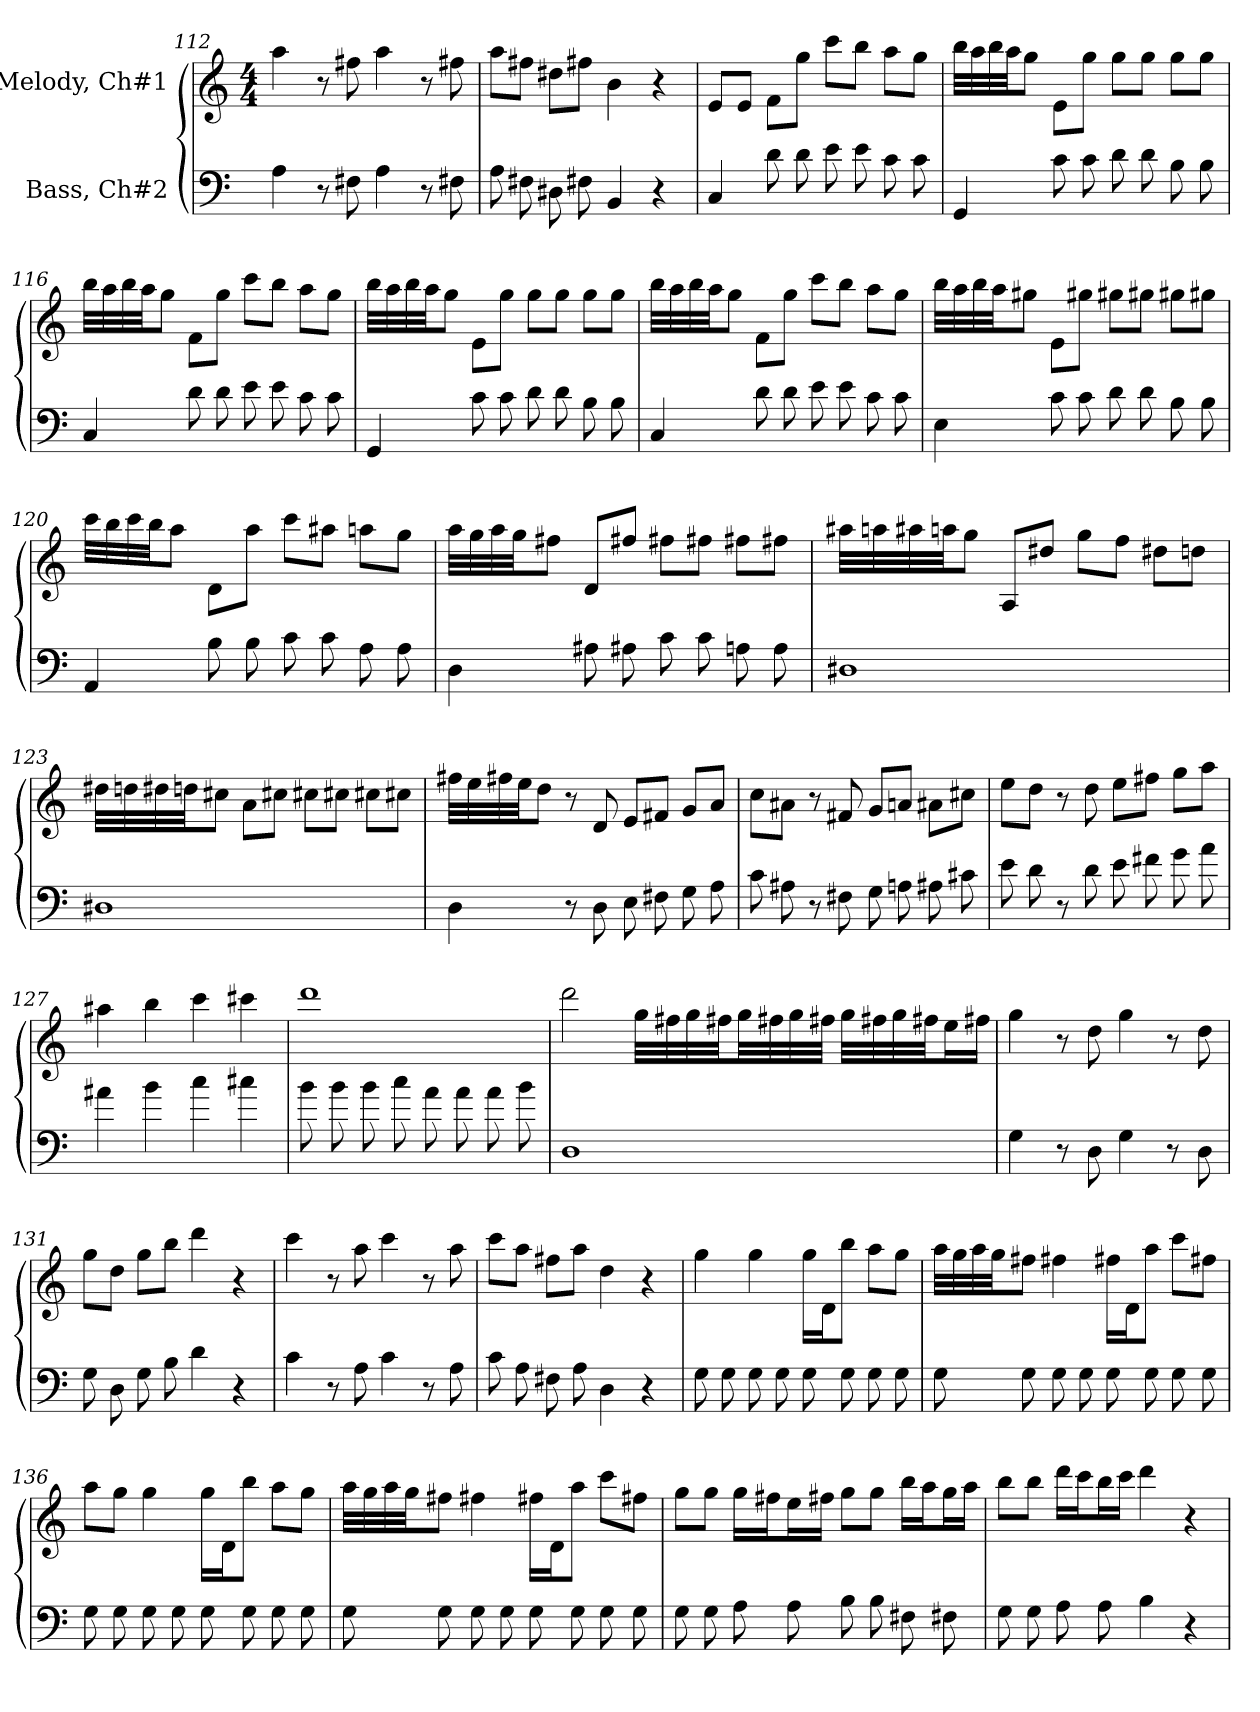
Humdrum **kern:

**kern	**kern
*part2	*part1
*staff2	*staff1
*I"Bass, Ch#2	*I"Melody, Ch#1
*clefF4	*
*	*M4/4
=112	=112
4A	4aa
8r	8r
8F#X	8ff#X
4A	4aa
8r	8r
8F#X	8ff#X
=113	=113
8A	8aaL
8F#X	8ff#XJ
8D#X	8dd#XL
8F#X	8ff#XJ
4BB	4b
4r	4r
=114	=114
4C	8eL
.	8eJ
8d	8fL
8d	8ggJ
8e	8cccL
8e	8bbJ
8c	8aaL
8c	8ggJ
=115	=115
4GG	32bbLLL
.	32aa
.	32bb
.	32aaJJ
.	8ggJ
8c	8eL
8c	8ggJ
8d	8ggL
8d	8ggJ
8B	8ggL
8B	8ggJ
=116	=116
4C	32bbLLL
.	32aa
.	32bb
.	32aaJJ
.	8ggJ
8d	8fL
8d	8ggJ
8e	8cccL
8e	8bbJ
8c	8aaL
8c	8ggJ
=117	=117
4GG	32bbLLL
.	32aa
.	32bb
.	32aaJJ
.	8ggJ
8c	8eL
8c	8ggJ
8d	8ggL
8d	8ggJ
8B	8ggL
8B	8ggJ
=118	=118
4C	32bbLLL
.	32aa
.	32bb
.	32aaJJ
.	8ggJ
8d	8fL
8d	8ggJ
8e	8cccL
8e	8bbJ
8c	8aaL
8c	8ggJ
=119	=119
4E	32bbLLL
.	32aa
.	32bb
.	32aaJJ
.	8gg#XJ
8c	8eL
8c	8gg#XJ
8d	8gg#XL
8d	8gg#XJ
8B	8gg#XL
8B	8gg#XJ
=120	=120
4AA	32cccLLL
.	32bb
.	32ccc
.	32bbJJ
.	8aaJ
8B	8dL
8B	8aaJ
8c	8cccL
8c	8aa#XJ
8A	8aaL
8A	8ggJ
=121	=121
4D	32aaLLL
.	32gg
.	32aa
.	32ggJJ
.	8ff#XJ
8A#X	8dL
8A#X	8ff#XJ
8c	8ff#XL
8c	8ff#XJ
8A	8ff#XL
8A	8ff#XJ
=122	=122
1D#X	32aa#XLLL
.	32aa
.	32aa#X
.	32aaJJ
.	8ggJ
.	8AL
.	8dd#XJ
.	8ggL
.	8ffJ
.	8dd#XL
.	8ddJ
=123	=123
1D#X	32dd#XLLL
.	32dd
.	32dd#X
.	32ddJJ
.	8cc#XJ
.	8aL
.	8cc#XJ
.	8cc#XL
.	8cc#XJ
.	8cc#XL
.	8cc#XJ
=124	=124
4D	32ff#XLLL
.	32ee
.	32ff#X
.	32eeJJ
.	8ddJ
8r	8r
8D	8d
8E	8eL
8F#X	8f#XJ
8G	8gL
8A	8aJ
=125	=125
8c	8ccL
8A#X	8a#XJ
8r	8r
8F#X	8f#X
8G	8gL
8A	8aJ
8A#X	8a#XL
8c#X	8cc#XJ
=126	=126
8e	8eeL
8d	8ddJ
8r	8r
8d	8dd
8e	8eeL
8f#X	8ff#XJ
8g	8ggL
8a	8aaJ
=127	=127
4a#X	4aa#X
4b	4bb
4cc	4ccc
4cc#X	4ccc#X
=128	=128
8b	1ddd
8b	.
8b	.
8cc	.
8a	.
8a	.
8a	.
8b	.
=129	=129
1D	2ddd
.	32ggLLL
.	32ff#X
.	32gg
.	32ff#XJJ
.	32ggLL
.	32ff#X
.	32gg
.	32ff#XJJJ
.	32ggLLL
.	32ff#X
.	32gg
.	32ff#XJJ
.	16eeL
.	16ff#XJJ
=130	=130
4G	4gg
8r	8r
8D	8dd
4G	4gg
8r	8r
8D	8dd
=131	=131
8G	8ggL
8D	8ddJ
8G	8ggL
8B	8bbJ
4d	4ddd
4r	4r
=132	=132
4c	4ccc
8r	8r
8A	8aa
4c	4ccc
8r	8r
8A	8aa
=133	=133
8c	8cccL
8A	8aaJ
8F#X	8ff#XL
8A	8aaJ
4D	4dd
4r	4r
=134	=134
8G	4gg
8G	.
8G	4gg
8G	.
8G	16ggLL
.	16dJ
8G	8bbJ
8G	8aaL
8G	8ggJ
=135	=135
8G	32aaLLL
.	32gg
.	32aa
.	32ggJJ
8G	8ff#XJ
8G	4ff#X
8G	.
8G	16ff#XLL
.	16dJ
8G	8aaJ
8G	8cccL
8G	8ff#XJ
=136	=136
8G	8aaL
8G	8ggJ
8G	4gg
8G	.
8G	16ggLL
.	16dJ
8G	8bbJ
8G	8aaL
8G	8ggJ
=137	=137
8G	32aaLLL
.	32gg
.	32aa
.	32ggJJ
8G	8ff#XJ
8G	4ff#X
8G	.
8G	16ff#XLL
.	16dJ
8G	8aaJ
8G	8cccL
8G	8ff#XJ
=138	=138
8G	8ggL
8G	8ggJ
8A	16ggLL
.	16ff#XJ
8A	16eeL
.	16ff#XJJ
8B	8ggL
8B	8ggJ
8F#X	16bbLL
.	16aaJ
8F#X	16ggL
.	16aaJJ
=139	=139
8G	8bbL
8G	8bbJ
8A	16dddLL
.	16cccJ
8A	16bbL
.	16cccJJ
4B	4ddd
4r	4r
=	=
*-	*-
